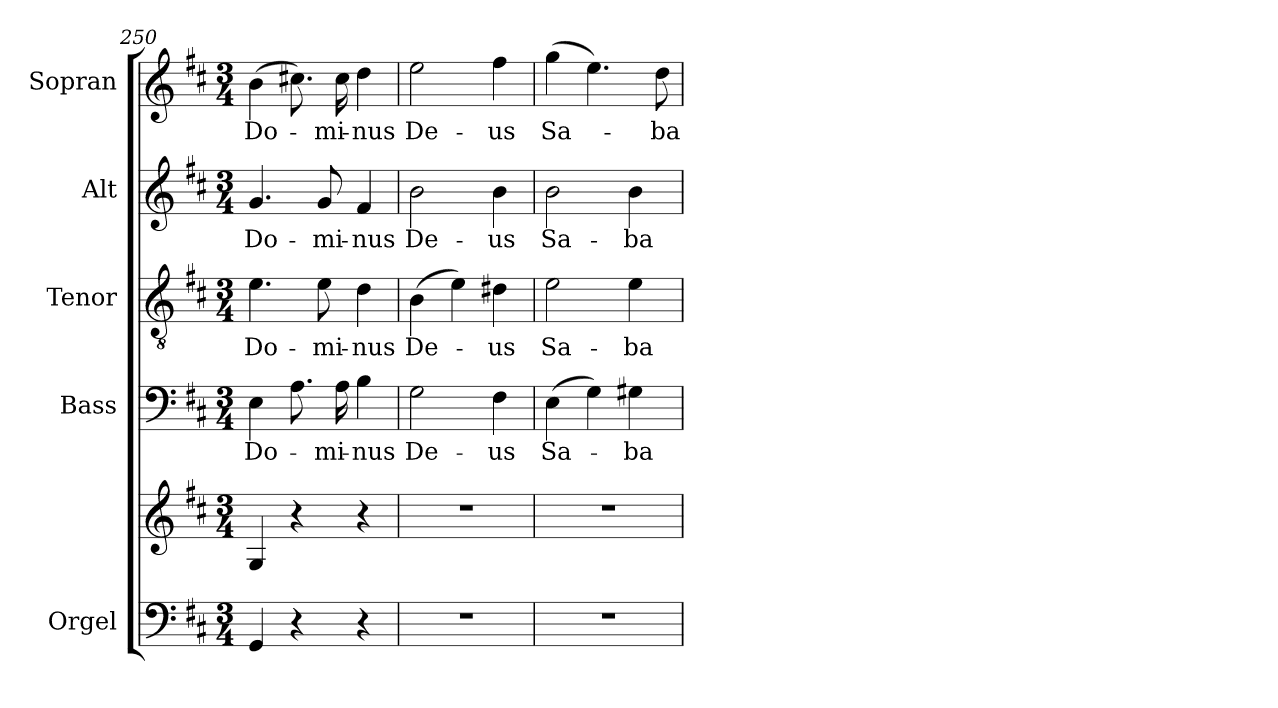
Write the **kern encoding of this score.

**kern	**kern	**kern	**text	**kern	**text	**kern	**text	**kern	**text
*part5	*part5	*part4	*part4	*part3	*part3	*part2	*part2	*part1	*part1
*staff6	*staff5	*staff4	*staff4	*staff3	*staff3	*staff2	*staff2	*staff1	*staff1
*I"Orgel	*	*I"Bass	*	*I"Tenor	*	*I"Alt	*	*I"Sopran	*
*I'Org.	*	*I'B.	*	*I'T.	*	*I'A.	*	*I'S.	*
*clefF4	*clefG2	*clefF4	*	*clefGv2	*	*clefG2	*	*clefG2	*
*k[f#c#]	*k[f#c#]	*k[f#c#]	*	*k[f#c#]	*	*k[f#c#]	*	*k[f#c#]	*
*D:	*D:	*D:	*	*D:	*	*D:	*	*D:	*
*M3/4	*M3/4	*M3/4	*	*M3/4	*	*M3/4	*	*M3/4	*
=250	=250	=250	=250	=250	=250	=250	=250	=250	=250
!	!	!	!LO:LY:b	!	!LO:LY:b	!	!LO:LY:b	!	!LO:LY:b
4GG/	4G/	4E\	Do-	4.e\	Do-	4.g/	Do-	(>4b\	Do-
4r	4r	8.A\	.	.	.	.	.	8.cc#X\)	.
!	!	!	!	!	!LO:LY:b	!	!LO:LY:b	!	!
.	.	.	.	8e\	-mi-	8g/	-mi-	.	.
!	!	!	!LO:LY:b	!	!	!	!	!	!LO:LY:b
.	.	16A\	-mi-	.	.	.	.	16cc#\	-mi-
!	!	!	!LO:LY:b	!	!LO:LY:b	!	!LO:LY:b	!	!LO:LY:b
4r	4r	4B\	-nus	4d\	-nus	4f#/	-nus	4dd\	-nus
!!LO:LB:g=z
=251	=251	=251	=251	=251	=251	=251	=251	=251	=251
!	!	!	!LO:LY:b	!	!LO:LY:b	!	!LO:LY:b	!	!LO:LY:b
2.r	2.r	2G\	De-	(>4B\	De-	2b\	De-	2ee\	De-
.	.	.	.	4e\)	.	.	.	.	.
!	!	!	!LO:LY:b	!	!LO:LY:b	!	!LO:LY:b	!	!LO:LY:b
.	.	4F#\	-us	4d#X\	-us	4b\	-us	4ff#\	-us
=252	=252	=252	=252	=252	=252	=252	=252	=252	=252
!	!	!	!LO:LY:b	!	!LO:LY:b	!	!LO:LY:b	!	!LO:LY:b
2.r	2.r	(>4E\	Sa-	2e\	Sa-	2b\	Sa-	(>4gg\	Sa-
.	.	4G\)	.	.	.	.	.	4.ee\)	.
!	!	!	!LO:LY:b	!	!LO:LY:b	!	!LO:LY:b	!	!
.	.	4G#X\	-ba-	4e\	-ba-	4b\	-ba-	.	.
!	!	!	!	!	!	!	!	!	!LO:LY:b
.	.	.	.	.	.	.	.	8dd\	-ba-
=	=	=	=	=	=	=	=	=	=
*-	*-	*-	*-	*-	*-	*-	*-	*-	*-
